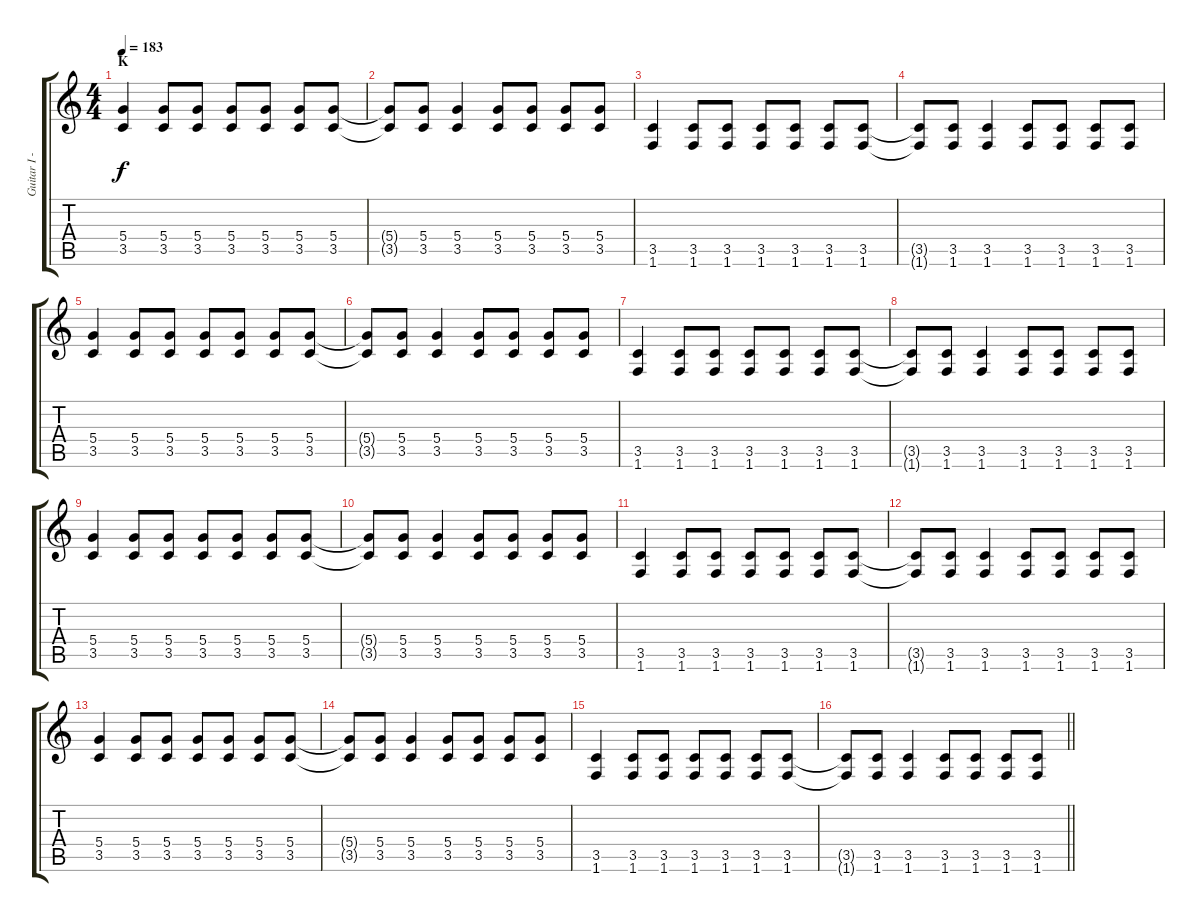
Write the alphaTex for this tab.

\track ("Guitar I - Gotoh" "Guitar I -") {instrument distortionguitar}
\staff {score tabs}
\tuning (E4 B3 G3 D3 A2 E2) {hide}
\ts (4 4)
\section ("" "K")
\tempo 183
\clef g2
\ks c
(5.4 3.5).4{dy f} (5.4 3.5).8 (5.4 3.5).8 (5.4 3.5).8 (5.4 3.5).8 (5.4 3.5).8 (5.4 3.5).8 |
(5.4{t} 3.5{t}).8 (5.4 3.5).8 (5.4 3.5).4 (5.4 3.5).8 (5.4 3.5).8 (5.4 3.5).8 (5.4 3.5).8 |
(3.5 1.6).4 (3.5 1.6).8 (3.5 1.6).8 (3.5 1.6).8 (3.5 1.6).8 (3.5 1.6).8 (3.5 1.6).8 |
(3.5{t} 1.6{t}).8 (3.5 1.6).8 (3.5 1.6).4 (3.5 1.6).8 (3.5 1.6).8 (3.5 1.6).8 (3.5 1.6).8 |
(5.4 3.5).4 (5.4 3.5).8 (5.4 3.5).8 (5.4 3.5).8 (5.4 3.5).8 (5.4 3.5).8 (5.4 3.5).8 |
(5.4{t} 3.5{t}).8 (5.4 3.5).8 (5.4 3.5).4 (5.4 3.5).8 (5.4 3.5).8 (5.4 3.5).8 (5.4 3.5).8 |
(3.5 1.6).4 (3.5 1.6).8 (3.5 1.6).8 (3.5 1.6).8 (3.5 1.6).8 (3.5 1.6).8 (3.5 1.6).8 |
(3.5{t} 1.6{t}).8 (3.5 1.6).8 (3.5 1.6).4 (3.5 1.6).8 (3.5 1.6).8 (3.5 1.6).8 (3.5 1.6).8 |
(5.4 3.5).4 (5.4 3.5).8 (5.4 3.5).8 (5.4 3.5).8 (5.4 3.5).8 (5.4 3.5).8 (5.4 3.5).8 |
(5.4{t} 3.5{t}).8 (5.4 3.5).8 (5.4 3.5).4 (5.4 3.5).8 (5.4 3.5).8 (5.4 3.5).8 (5.4 3.5).8 |
(3.5 1.6).4 (3.5 1.6).8 (3.5 1.6).8 (3.5 1.6).8 (3.5 1.6).8 (3.5 1.6).8 (3.5 1.6).8 |
(3.5{t} 1.6{t}).8 (3.5 1.6).8 (3.5 1.6).4 (3.5 1.6).8 (3.5 1.6).8 (3.5 1.6).8 (3.5 1.6).8 |
(5.4 3.5).4 (5.4 3.5).8 (5.4 3.5).8 (5.4 3.5).8 (5.4 3.5).8 (5.4 3.5).8 (5.4 3.5).8 |
(5.4{t} 3.5{t}).8 (5.4 3.5).8 (5.4 3.5).4 (5.4 3.5).8 (5.4 3.5).8 (5.4 3.5).8 (5.4 3.5).8 |
(3.5 1.6).4 (3.5 1.6).8 (3.5 1.6).8 (3.5 1.6).8 (3.5 1.6).8 (3.5 1.6).8 (3.5 1.6).8 |
\barLineRight lightlight
(3.5{t} 1.6{t}).8 (3.5 1.6).8 (3.5 1.6).4 (3.5 1.6).8 (3.5 1.6).8 (3.5 1.6).8 (3.5 1.6).8
